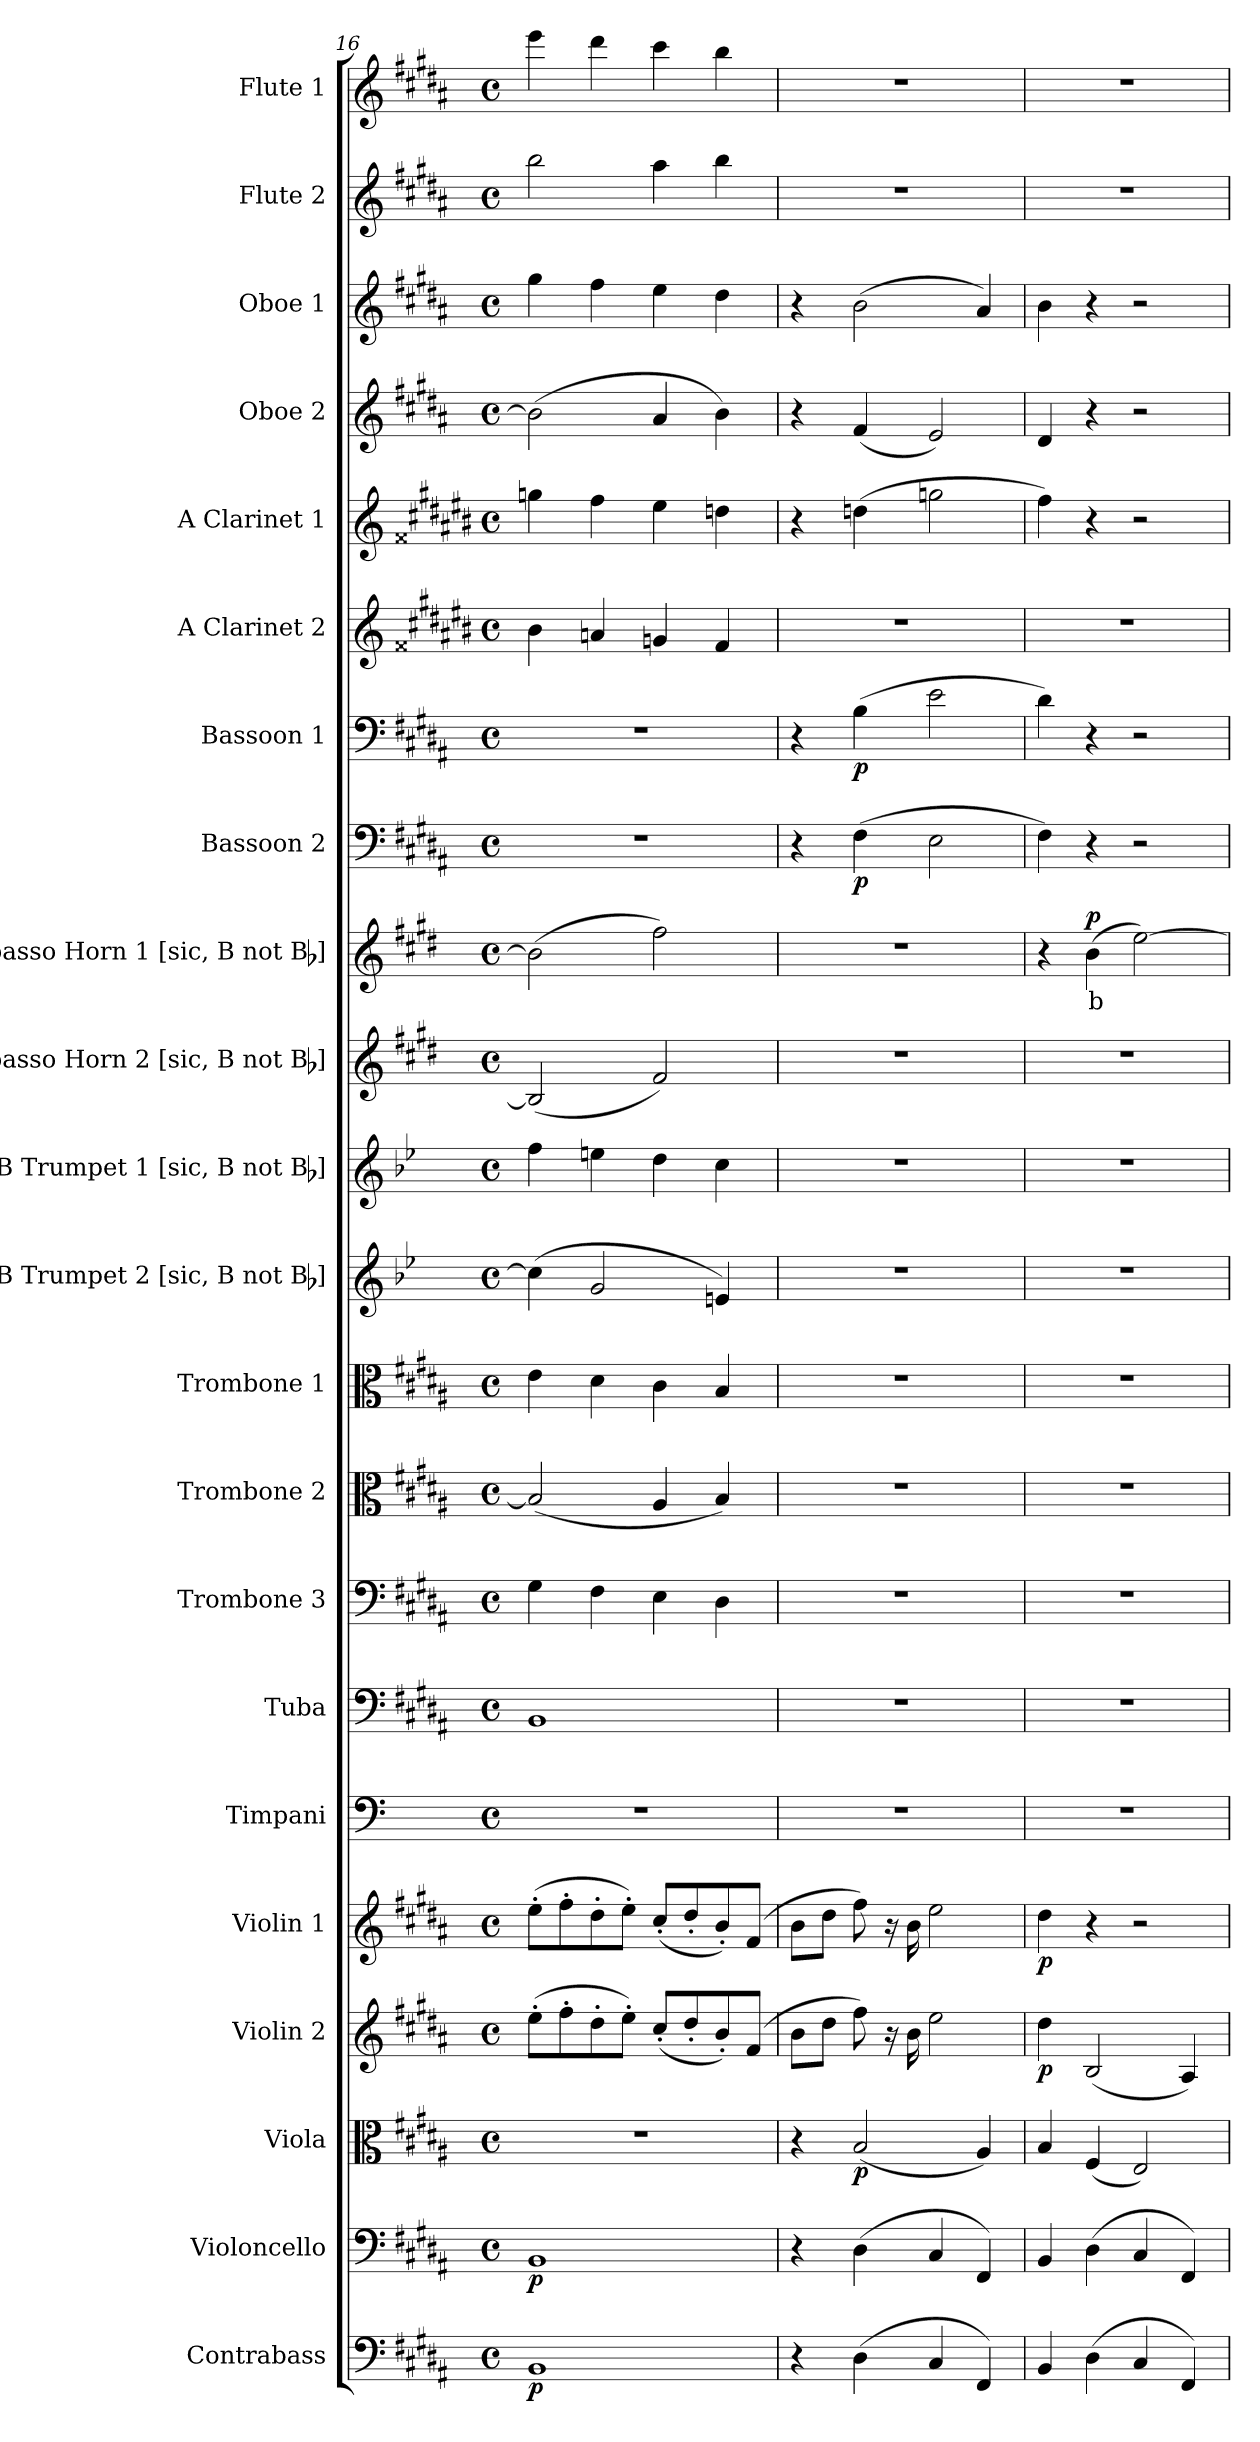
**kern	**dynam	**kern	**dynam	**kern	**dynam	**kern	**dynam	**kern	**dynam	**kern	**kern	**kern	**kern	**kern	**kern	**kern	**kern	**kern	**text	**dynam	**kern	**dynam	**kern	**dynam	**kern	**kern	**kern	**kern	**kern	**kern
*part22	*part22	*part21	*part21	*part20	*part20	*part19	*part19	*part18	*part18	*part17	*part16	*part15	*part14	*part13	*part12	*part11	*part10	*part9	*part9	*part9	*part8	*part8	*part7	*part7	*part6	*part5	*part4	*part3	*part2	*part1
*staff22	*staff22	*staff21	*staff21	*staff20	*staff20	*staff19	*staff19	*staff18	*staff18	*staff17	*staff16	*staff15	*staff14	*staff13	*staff12	*staff11	*staff10	*staff9	*staff9	*staff9	*staff8	*staff8	*staff7	*staff7	*staff6	*staff5	*staff4	*staff3	*staff2	*staff1
*I"Contrabass	*	*I"Violoncello	*	*I"Viola	*	*I"Violin 2	*	*I"Violin 1	*	*I"Timpani	*I"Tuba	*I"Trombone 3	*I"Trombone 2	*I"Trombone 1	*I"B Trumpet 2 [sic, B not Bb]	*I"B Trumpet 1 [sic, B not Bb]	*I"B basso Horn 2 [sic, B not Bb]	*I"B basso Horn 1 [sic, B not Bb]	*	*	*I"Bassoon 2	*	*I"Bassoon 1	*	*I"A Clarinet 2	*I"A Clarinet 1	*I"Oboe 2	*I"Oboe 1	*I"Flute 2	*I"Flute 1
*I'Cb	*	*I'Vc	*	*I'Vla	*	*I'Vln 2	*	*I'Vln 1	*	*I'Timp	*I'Tba	*I'Trb 3	*I'Trb 2	*I'Trb 1	*I'Tpt 2	*I'Tpt 1	*I'Hn 2	*I'Hn 1	*	*	*I'Bsn 2	*	*I'Bsn 1	*	*I'Cl 2	*I'Cl 1	*I'Ob 2	*I'Ob 1	*I'Fl 2	*I'Fl 1
*clefF4	*	*clefF4	*	*clefC3	*	*clefG2	*	*clefG2	*	*clefF4	*clefF4	*clefF4	*clefC3	*clefC3	*clefG2	*clefG2	*clefG2	*clefG2	*	*	*clefF4	*	*clefF4	*	*clefG2	*clefG2	*clefG2	*clefG2	*clefG2	*clefG2
*ITrd7c12	*	*	*	*	*	*	*	*	*	*	*	*	*	*	*ITrd1c1	*ITrd1c1	*ITrd8c13	*ITrd8c13	*	*	*	*	*	*	*ITrd2c3	*ITrd2c3	*	*	*	*
*k[f#c#g#d#a#]	*	*k[f#c#g#d#a#]	*	*k[f#c#g#d#a#]	*	*k[f#c#g#d#a#]	*	*k[f#c#g#d#a#]	*	*k[]	*k[f#c#g#d#a#]	*k[f#c#g#d#a#]	*k[f#c#g#d#a#]	*k[f#c#g#d#a#]	*k[f#c#g#]	*k[f#c#g#]	*k[f#c#g#d#]	*k[f#c#g#d#]	*	*	*k[f#c#g#d#a#]	*	*k[f#c#g#d#a#]	*	*k[f##c#g#d#a#e#b#]	*k[f##c#g#d#a#e#b#]	*k[f#c#g#d#a#]	*k[f#c#g#d#a#]	*k[f#c#g#d#a#]	*k[f#c#g#d#a#]
*M4/4	*	*M4/4	*	*M4/4	*	*M4/4	*	*M4/4	*	*M4/4	*M4/4	*M4/4	*M4/4	*M4/4	*M4/4	*M4/4	*M4/4	*M4/4	*	*	*M4/4	*	*M4/4	*	*M4/4	*M4/4	*M4/4	*M4/4	*M4/4	*M4/4
*met(c)	*	*met(c)	*	*met(c)	*	*met(c)	*	*met(c)	*	*met(c)	*met(c)	*met(c)	*met(c)	*met(c)	*met(c)	*met(c)	*met(c)	*met(c)	*	*	*met(c)	*	*met(c)	*	*met(c)	*met(c)	*met(c)	*met(c)	*met(c)	*met(c)
=16	=16	=16	=16	=16	=16	=16	=16	=16	=16	=16	=16	=16	=16	=16	=16	=16	=16	=16	=16	=16	=16	=16	=16	=16	=16	=16	=16	=16	=16	=16
!	!LO:DY:b	!	!LO:DY:b	!	!	!	!	!	!	!	!	!	!	!	!	!	!	!	!	!	!	!	!	!	!	!	!	!	!	!
1BBB	p	1BB	p	1r	.	(8ee'\L	.	(8ee'\L	.	1r	1BB	4G#\	(2B/]	4e\	(4b\]	4ee\	(2BB/]	(2B\]	.	.	1r	.	1r	.	4g#\	4een\	(2b\]	4gg#\	2bb\	4eee\
.	.	.	.	.	.	8ff#'\	.	8ff#'\	.	.	.	.	.	.	.	.	.	.	.	.	.	.	.	.	.	.	.	.	.	.
.	.	.	.	.	.	8dd#'\	.	8dd#'\	.	.	.	4F#\	.	4d#\	2f#/	4dd#X\	.	.	.	.	.	.	.	.	4f#X/	4dd#\	.	4ff#\	.	4ddd#\
.	.	.	.	.	.	8ee'\J)	.	8ee'\J)	.	.	.	.	.	.	.	.	.	.	.	.	.	.	.	.	.	.	.	.	.	.
.	.	.	.	.	.	(8cc#'/L	.	(8cc#'/L	.	.	.	4E\	4A#/	4c#\	.	4cc#\	2F#/)	2f#\)	.	.	.	.	.	.	4en/	4cc#\	4a#/	4ee\	4aa#\	4ccc#\
.	.	.	.	.	.	8dd#'/	.	8dd#'/	.	.	.	.	.	.	.	.	.	.	.	.	.	.	.	.	.	.	.	.	.	.
.	.	.	.	.	.	8b'/)	.	8b'/)	.	.	.	4D#\	4B/)	4B/	4d#X/)	4b\	.	.	.	.	.	.	.	.	4d#/	4bn\	4b\)	4dd#\	4bb\	4bb\
.	.	.	.	.	.	(8f#/J	.	(8f#/J	.	.	.	.	.	.	.	.	.	.	.	.	.	.	.	.	.	.	.	.	.	.
=17	=17	=17	=17	=17	=17	=17	=17	=17	=17	=17	=17	=17	=17	=17	=17	=17	=17	=17	=17	=17	=17	=17	=17	=17	=17	=17	=17	=17	=17	=17
4r	.	4r	.	4r	.	8b\L	.	8b\L	.	1r	1r	1r	1r	1r	1r	1r	1r	1r	.	.	4r	.	4r	.	1r	4r	4r	4r	1r	1r
.	.	.	.	.	.	8dd#\J	.	8dd#\J	.	.	.	.	.	.	.	.	.	.	.	.	.	.	.	.	.	.	.	.	.	.
!	!	!	!	!	!LO:DY:b	!	!	!	!	!	!	!	!	!	!	!	!	!	!	!	!	!LO:DY:b	!	!LO:DY:b	!	!	!	!	!	!
(4DD#\	.	(4D#\	.	(2B/	p	8ff#\)	.	8ff#\)	.	.	.	.	.	.	.	.	.	.	.	.	(4F#\	p	(4B\	p	.	(4bn\	(4f#/	(2b\	.	.
.	.	.	.	.	.	16r	.	16r	.	.	.	.	.	.	.	.	.	.	.	.	.	.	.	.	.	.	.	.	.	.
.	.	.	.	.	.	16b\	.	16b\	.	.	.	.	.	.	.	.	.	.	.	.	.	.	.	.	.	.	.	.	.	.
4CC#/	.	4C#/	.	.	.	2ee\	.	2ee\	.	.	.	.	.	.	.	.	.	.	.	.	2E\	.	2e\	.	.	2een\	2e/)	.	.	.
4FFF#/)	.	4FF#/)	.	4A#/)	.	.	.	.	.	.	.	.	.	.	.	.	.	.	.	.	.	.	.	.	.	.	.	4a#/)	.	.
=18	=18	=18	=18	=18	=18	=18	=18	=18	=18	=18	=18	=18	=18	=18	=18	=18	=18	=18	=18	=18	=18	=18	=18	=18	=18	=18	=18	=18	=18	=18
!	!	!	!	!	!	!	!LO:DY:b	!	!LO:DY:b	!	!	!	!	!	!	!	!	!	!	!	!	!	!	!	!	!	!	!	!	!
4BBB/	.	4BB/	.	4B/	.	4dd#\	p	4dd#\	p	1r	1r	1r	1r	1r	1r	1r	1r	4r	.	.	4F#\)	.	4d#\)	.	1r	4dd#\)	4d#/	4b\	1r	1r
!	!	!	!	!	!	!	!	!	!	!	!	!	!	!	!	!	!	!	!LO:LY:b:color=#FF0000	!LO:DY:b	!	!	!	!	!	!	!	!	!	!
(4DD#\	.	(4D#\	.	(4F#/	.	(2B/	.	4r	.	.	.	.	.	.	.	.	.	(4B\	b	p	4r	.	4r	.	.	4r	4r	4r	.	.
4CC#/	.	4C#/	.	2E/)	.	.	.	2r	.	.	.	.	.	.	.	.	.	[2e\)	.	.	2r	.	2r	.	.	2r	2r	2r	.	.
4FFF#/)	.	4FF#/)	.	.	.	4A#/)	.	.	.	.	.	.	.	.	.	.	.	.	.	.	.	.	.	.	.	.	.	.	.	.
=	=	=	=	=	=	=	=	=	=	=	=	=	=	=	=	=	=	=	=	=	=	=	=	=	=	=	=	=	=	=
*-	*-	*-	*-	*-	*-	*-	*-	*-	*-	*-	*-	*-	*-	*-	*-	*-	*-	*-	*-	*-	*-	*-	*-	*-	*-	*-	*-	*-	*-	*-
